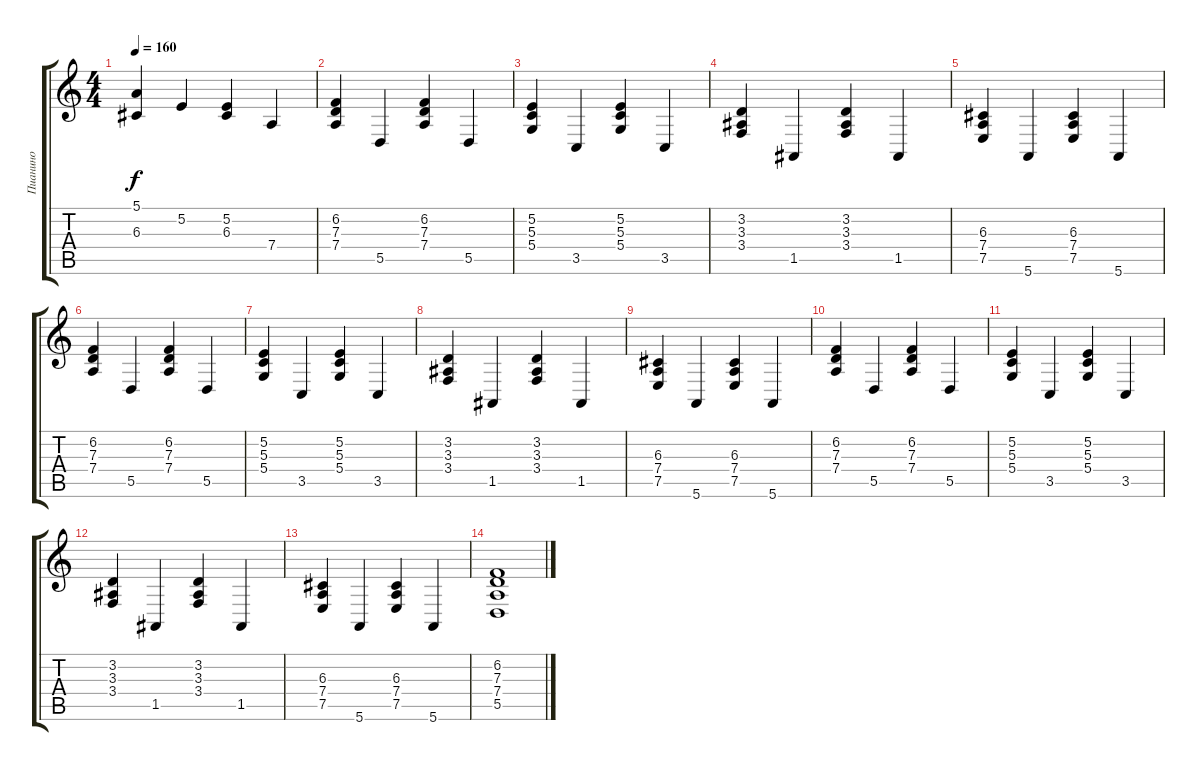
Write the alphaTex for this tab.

\track ("Пианино" "Пианино") {instrument brightacousticpiano}
\staff {score tabs}
\tuning (E4 B3 G3 D3 A2 E2) {hide}
\ts (4 4)
\tempo 160
\clef g2
\ks c
(5.1 6.3).4{dy f} 5.2.4 (5.2 6.3).4 7.4.4 |
(6.2 7.3 7.4).4 5.5.4 (6.2 7.3 7.4).4 5.5.4 |
(5.2 5.3 5.4).4 3.5.4 (5.2 5.3 5.4).4 3.5.4 |
(3.2 3.3 3.4).4 1.5.4 (3.2 3.3 3.4).4 1.5.4 |
(6.3 7.4 7.5).4 5.6.4 (6.3 7.4 7.5).4 5.6.4 |
(6.2 7.3 7.4).4 5.5.4 (6.2 7.3 7.4).4 5.5.4 |
(5.2 5.3 5.4).4 3.5.4 (5.2 5.3 5.4).4 3.5.4 |
(3.2 3.3 3.4).4 1.5.4 (3.2 3.3 3.4).4 1.5.4 |
(6.3 7.4 7.5).4 5.6.4 (6.3 7.4 7.5).4 5.6.4 |
(6.2 7.3 7.4).4 5.5.4 (6.2 7.3 7.4).4 5.5.4 |
(5.2 5.3 5.4).4 3.5.4 (5.2 5.3 5.4).4 3.5.4 |
(3.2 3.3 3.4).4 1.5.4 (3.2 3.3 3.4).4 1.5.4 |
(6.3 7.4 7.5).4 5.6.4 (6.3 7.4 7.5).4 5.6.4 |
(6.2 7.3 7.4 5.5).1
